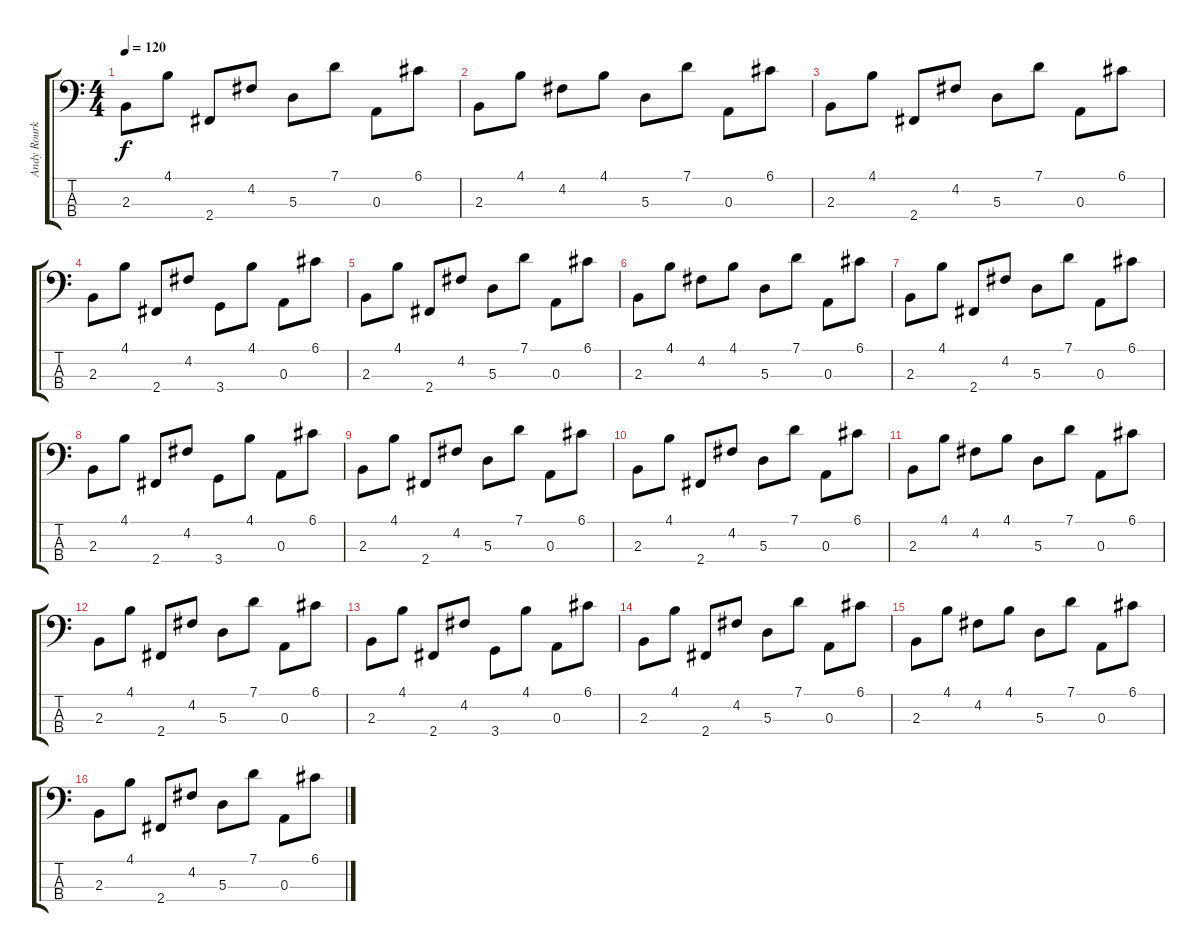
\track ("Andy Rourke" "Andy Rourk") {instrument electricbasspick}
\staff {score tabs}
\tuning (G2 D2 A1 E1) {hide}
\ts (4 4)
\tempo 120
\clef f4
\ks c
2.3.8{dy f instrument electricbasspick} 4.1.8 2.4.8 4.2.8 5.3.8 7.1.8 0.3.8 6.1.8 |
2.3.8 4.1.8 4.2.8 4.1.8 5.3.8 7.1.8 0.3.8 6.1.8 |
2.3.8 4.1.8 2.4.8 4.2.8 5.3.8 7.1.8 0.3.8 6.1.8 |
2.3.8 4.1.8 2.4.8 4.2.8 3.4.8 4.1.8 0.3.8 6.1.8 |
2.3.8 4.1.8 2.4.8 4.2.8 5.3.8 7.1.8 0.3.8 6.1.8 |
2.3.8 4.1.8 4.2.8 4.1.8 5.3.8 7.1.8 0.3.8 6.1.8 |
2.3.8 4.1.8 2.4.8 4.2.8 5.3.8 7.1.8 0.3.8 6.1.8 |
2.3.8 4.1.8 2.4.8 4.2.8 3.4.8 4.1.8 0.3.8 6.1.8 |
2.3.8 4.1.8 2.4.8 4.2.8 5.3.8 7.1.8 0.3.8 6.1.8 |
2.3.8 4.1.8 2.4.8 4.2.8 5.3.8 7.1.8 0.3.8 6.1.8 |
2.3.8 4.1.8 4.2.8 4.1.8 5.3.8 7.1.8 0.3.8 6.1.8 |
2.3.8 4.1.8 2.4.8 4.2.8 5.3.8 7.1.8 0.3.8 6.1.8 |
2.3.8 4.1.8 2.4.8 4.2.8 3.4.8 4.1.8 0.3.8 6.1.8 |
2.3.8 4.1.8 2.4.8 4.2.8 5.3.8 7.1.8 0.3.8 6.1.8 |
2.3.8 4.1.8 4.2.8 4.1.8 5.3.8 7.1.8 0.3.8 6.1.8 |
2.3.8 4.1.8 2.4.8 4.2.8 5.3.8 7.1.8 0.3.8 6.1.8
